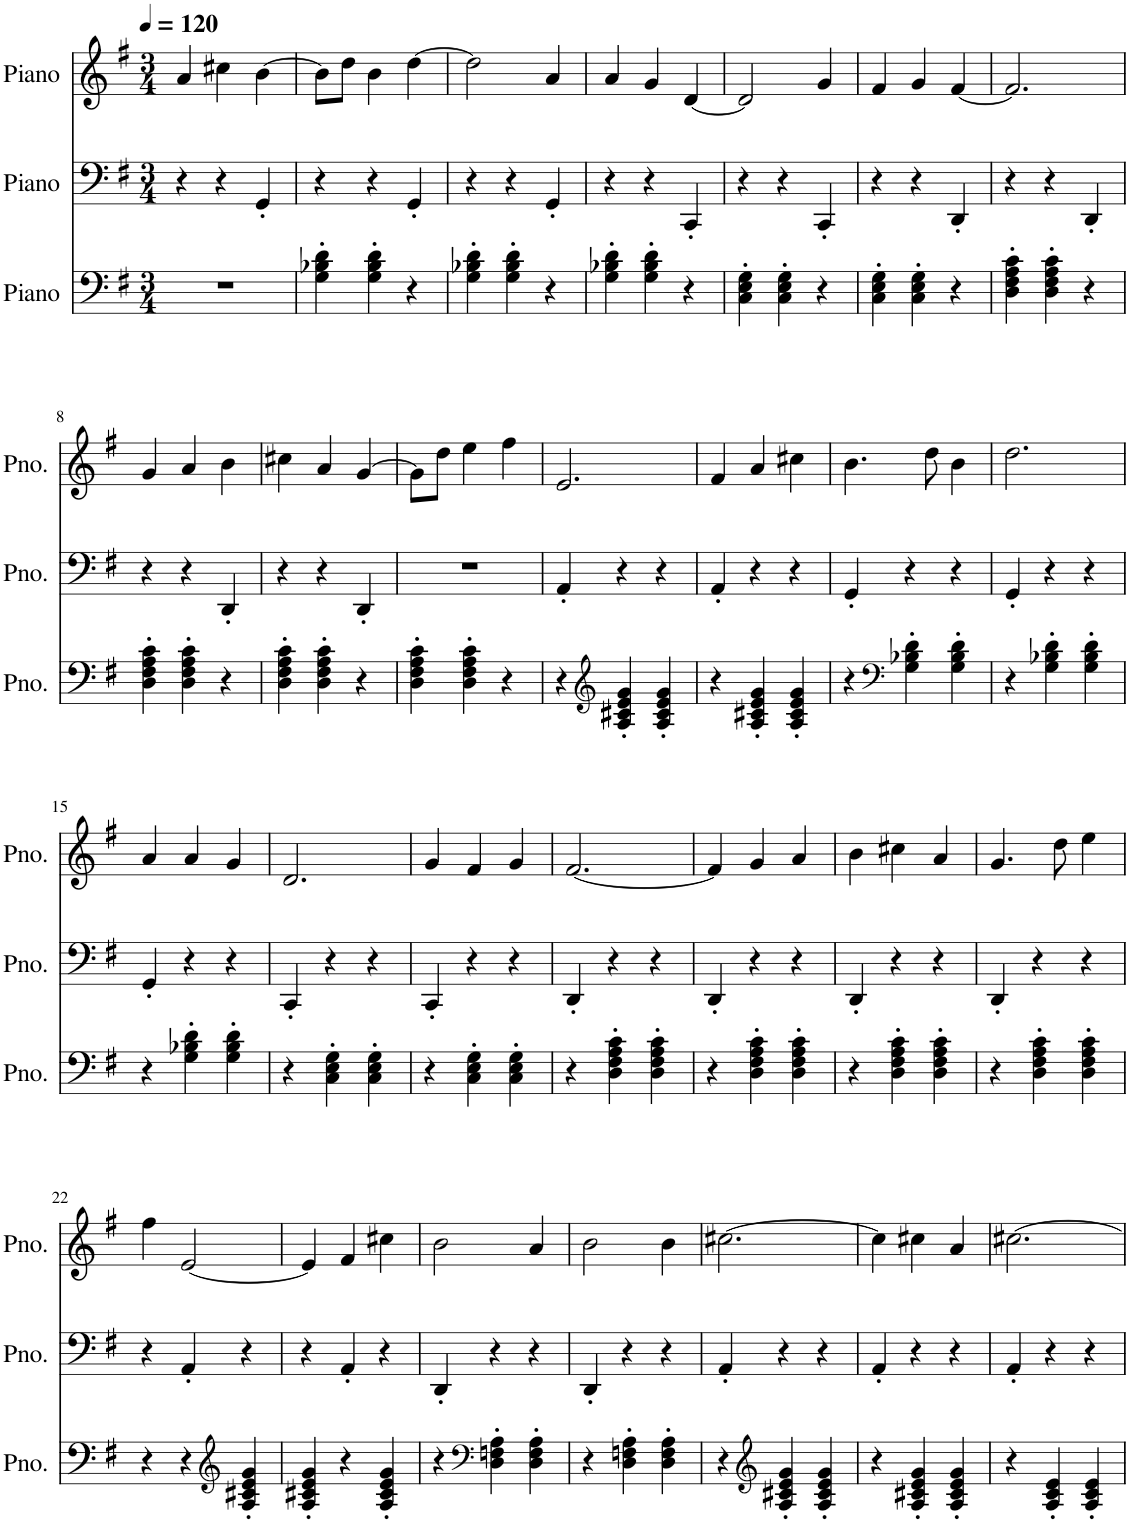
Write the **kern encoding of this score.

**kern	**kern	**kern
*part3	*part2	*part1
*staff3	*staff2	*staff1
*I"Piano	*I"Piano	*I"Piano
*I'Pno.	*I'Pno.	*I'Pno.
*clefF4	*clefF4	*clefG2
*k[f#]	*k[f#]	*k[f#]
*M3/4	*M3/4	*M3/4
*MM120	*MM120	*MM120
=1	=1	=1
2.r	4r	4a/
.	4r	4cc#X\
.	4GG'/	[4b\
=2	=2	=2
4G\' 4B-X\' 4d\'	4r	8b\L]
.	.	8dd\J
4G\' 4B-\' 4d\'	4r	4b\
4r	4GG'/	[4dd\
=3	=3	=3
4G\' 4B-X\' 4d\'	4r	2dd\]
4G\' 4B-\' 4d\'	4r	.
4r	4GG'/	4a/
=4	=4	=4
4G\' 4B-X\' 4d\'	4r	4a/
4G\' 4B-\' 4d\'	4r	4g/
4r	4CC'/	[4d/
=5	=5	=5
4C\' 4E\' 4G\'	4r	2d/]
4C\' 4E\' 4G\'	4r	.
4r	4CC'/	4g/
=6	=6	=6
4C\' 4E\' 4G\'	4r	4f#/
4C\' 4E\' 4G\'	4r	4g/
4r	4DD'/	[4f#/
=7	=7	=7
4D\' 4F#\' 4A\' 4c\'	4r	2.f#/]
4D\' 4F#\' 4A\' 4c\'	4r	.
4r	4DD'/	.
!!LO:LB:g=z
=8	=8	=8
4D\' 4F#\' 4A\' 4c\'	4r	4g/
4D\' 4F#\' 4A\' 4c\'	4r	4a/
4r	4DD'/	4b\
=9	=9	=9
4D\' 4F#\' 4A\' 4c\'	4r	4cc#X\
4D\' 4F#\' 4A\' 4c\'	4r	4a/
4r	4DD'/	[4g/
=10	=10	=10
4D\' 4F#\' 4A\' 4c\'	2.r	8g\L]
.	.	8dd\J
4D\' 4F#\' 4A\' 4c\'	.	4ee\
4r	.	4ff#\
=11	=11	=11
4r	4AA'/	2.e/
*clefG2	*	*
4A/' 4c#X/' 4e/' 4g/'	4r	.
4A/' 4c#/' 4e/' 4g/'	4r	.
=12	=12	=12
4r	4AA'/	4f#/
4A/' 4c#X/' 4e/' 4g/'	4r	4a/
4A/' 4c#/' 4e/' 4g/'	4r	4cc#X\
=13	=13	=13
4r	4GG'/	4.b\
*clefF4	*	*
4G\' 4B-X\' 4d\'	4r	.
.	.	8dd\
4G\' 4B-\' 4d\'	4r	4b\
=14	=14	=14
4r	4GG'/	2.dd\
4G\' 4B-X\' 4d\'	4r	.
4G\' 4B-\' 4d\'	4r	.
!!LO:LB:g=z
=15	=15	=15
4r	4GG'/	4a/
4G\' 4B-X\' 4d\'	4r	4a/
4G\' 4B-\' 4d\'	4r	4g/
=16	=16	=16
4r	4CC'/	2.d/
4C\' 4E\' 4G\'	4r	.
4C\' 4E\' 4G\'	4r	.
=17	=17	=17
4r	4CC'/	4g/
4C\' 4E\' 4G\'	4r	4f#/
4C\' 4E\' 4G\'	4r	4g/
=18	=18	=18
4r	4DD'/	[2.f#/
4D\' 4F#\' 4A\' 4c\'	4r	.
4D\' 4F#\' 4A\' 4c\'	4r	.
=19	=19	=19
4r	4DD'/	4f#/]
4D\' 4F#\' 4A\' 4c\'	4r	4g/
4D\' 4F#\' 4A\' 4c\'	4r	4a/
=20	=20	=20
4r	4DD'/	4b\
4D\' 4F#\' 4A\' 4c\'	4r	4cc#X\
4D\' 4F#\' 4A\' 4c\'	4r	4a/
=21	=21	=21
4r	4DD'/	4.g/
4D\' 4F#\' 4A\' 4c\'	4r	.
.	.	8dd\
4D\' 4F#\' 4A\' 4c\'	4r	4ee\
!!LO:LB:g=z
=22	=22	=22
4r	4r	4ff#\
4r	4AA'/	[2e/
*clefG2	*	*
4A/' 4c#X/' 4e/' 4g/'	4r	.
=23	=23	=23
4A/' 4c#X/' 4e/' 4g/'	4r	4e/]
4r	4AA'/	4f#/
4A/' 4c#/' 4e/' 4g/'	4r	4cc#X\
=24	=24	=24
4r	4DD'/	2b\
*clefF4	*	*
4D\' 4Fn\' 4A\'	4r	.
4D\' 4F\' 4A\'	4r	4a/
=25	=25	=25
4r	4DD'/	2b\
4D\' 4Fn\' 4A\'	4r	.
4D\' 4F\' 4A\'	4r	4b\
=26	=26	=26
4r	4AA'/	[2.cc#X\
*clefG2	*	*
4A/' 4c#X/' 4e/' 4g/'	4r	.
4A/' 4c#/' 4e/' 4g/'	4r	.
=27	=27	=27
4r	4AA'/	4cc#\]
4A/' 4c#X/' 4e/' 4g/'	4r	4cc#X\
4A/' 4c#/' 4e/' 4g/'	4r	4a/
=28	=28	=28
4r	4AA'/	[2.cc#X\
4A/' 4c/' 4e/'	4r	.
4A/' 4c/' 4e/'	4r	.
=	=	=
*-	*-	*-
